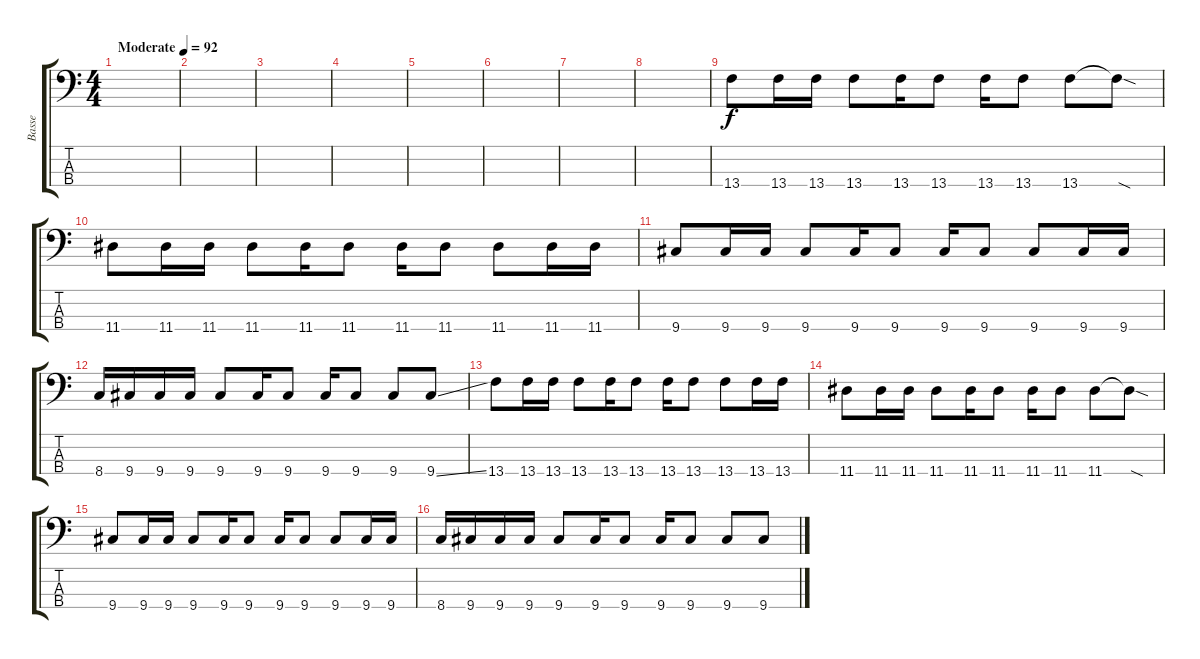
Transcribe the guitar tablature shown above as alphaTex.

\track ("Basse" "Basse") {instrument electricbassfinger}
\staff {score tabs}
\tuning (G2 D2 A1 E1) {hide}
\ts (4 4)
\tempo (92 "Moderate")
\clef f4
\ks c
|
|
|
|
|
|
|
|
13.4.8 13.4.16 13.4.16 13.4.8 13.4.16 13.4.8 13.4.16 13.4.8 13.4.8 13.4{sod t}.8 |
11.4.8 11.4.16 11.4.16 11.4.8 11.4.16 11.4.8 11.4.16 11.4.8 11.4.8 11.4.16 11.4.16 |
9.4.8 9.4.16 9.4.16 9.4.8 9.4.16 9.4.8 9.4.16 9.4.8 9.4.8 9.4.16 9.4.16 |
8.4.16 9.4.16 9.4.16 9.4.16 9.4.8 9.4.16 9.4.8 9.4.16 9.4.8 9.4.8 9.4{ss}.8 |
13.4.8 13.4.16 13.4.16 13.4.8 13.4.16 13.4.8 13.4.16 13.4.8 13.4.8 13.4.16 13.4.16 |
11.4.8 11.4.16 11.4.16 11.4.8 11.4.16 11.4.8 11.4.16 11.4.8 11.4.8 11.4{sod t}.8 |
9.4.8 9.4.16 9.4.16 9.4.8 9.4.16 9.4.8 9.4.16 9.4.8 9.4.8 9.4.16 9.4.16 |
8.4.16 9.4.16 9.4.16 9.4.16 9.4.8 9.4.16 9.4.8 9.4.16 9.4.8 9.4.8 9.4{ss}.8
